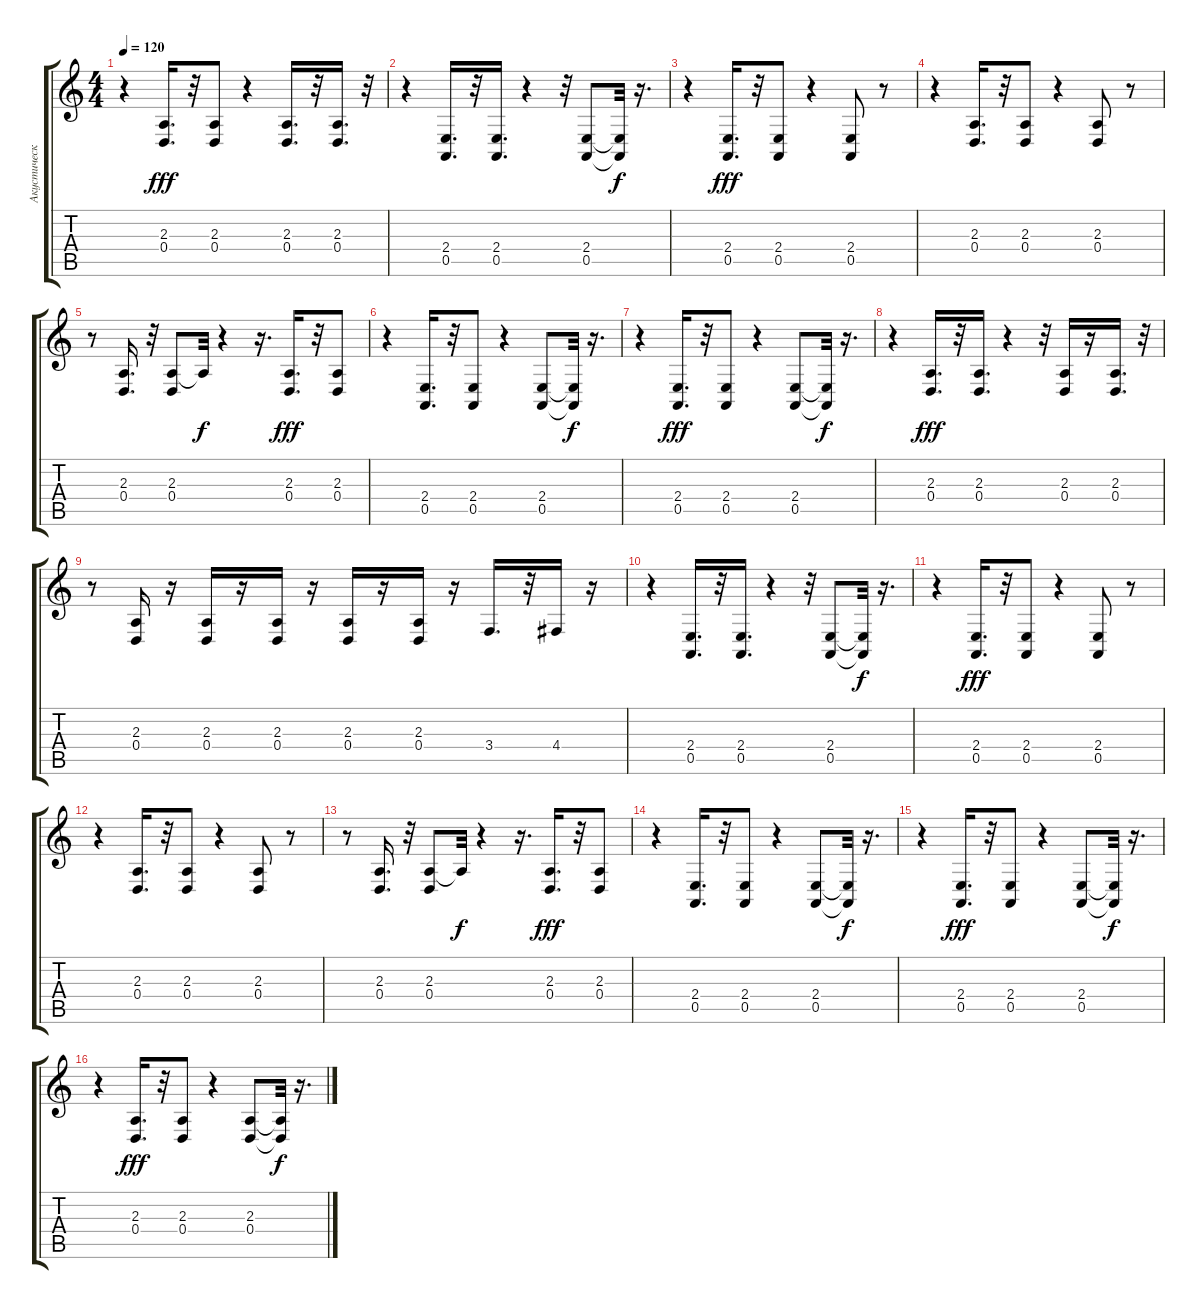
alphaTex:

\track ("Акустический Гранд Роял" "Акустическ") {instrument acousticgrandpiano}
\staff {score tabs}
\tuning (E4 B3 G3 D3 A2 E2) {hide}
\ts (4 4)
\tempo 120
\clef g2
\ks c
r.4{dy f} (2.3 0.4).16{d dy fff} r.32 (2.3 0.4).8 r.4 (2.3 0.4).16{d} r.32 (2.3 0.4).16{d} r.32 |
r.4 (2.4 0.5).16{d} r.32 (2.4 0.5).16{d} r.4 r.32 (2.4 0.5).8 (2.4{t} 0.5{t}).32{dy f} r.16{d} |
r.4 (2.4 0.5).16{d dy fff} r.32 (2.4 0.5).8 r.4 (2.4 0.5).8 r.8 |
r.4 (2.3 0.4).16{d} r.32 (2.3 0.4).8 r.4 (2.3 0.4).8 r.8 |
r.8 (2.3 0.4).16{d} r.32 (2.3 0.4).8 2.3{t}.32{dy f} r.4 r.16{d} (2.3 0.4).16{d dy fff} r.32 (2.3 0.4).8 |
r.4 (2.4 0.5).16{d} r.32 (2.4 0.5).8 r.4 (2.4 0.5).8 (2.4{t} 0.5{t}).32{dy f} r.16{d} |
r.4 (2.4 0.5).16{d dy fff} r.32 (2.4 0.5).8 r.4 (2.4 0.5).8 (2.4{t} 0.5{t}).32{dy f} r.16{d} |
r.4 (2.3 0.4).16{d dy fff} r.32 (2.3 0.4).16{d} r.4 r.32 (2.3 0.4).16 r.16 (2.3 0.4).16{d} r.32 |
r.8 (2.3 0.4).16 r.16 (2.3 0.4).16 r.16 (2.3 0.4).16 r.16 (2.3 0.4).16 r.16 (2.3 0.4).16 r.16 3.4.16{d} r.32 4.4.16 r.16 |
r.4 (2.4 0.5).16{d} r.32 (2.4 0.5).16{d} r.4 r.32 (2.4 0.5).8 (2.4{t} 0.5{t}).32{dy f} r.16{d} |
r.4 (2.4 0.5).16{d dy fff} r.32 (2.4 0.5).8 r.4 (2.4 0.5).8 r.8 |
r.4 (2.3 0.4).16{d} r.32 (2.3 0.4).8 r.4 (2.3 0.4).8 r.8 |
r.8 (2.3 0.4).16{d} r.32 (2.3 0.4).8 2.3{t}.32{dy f} r.4 r.16{d} (2.3 0.4).16{d dy fff} r.32 (2.3 0.4).8 |
r.4 (2.4 0.5).16{d} r.32 (2.4 0.5).8 r.4 (2.4 0.5).8 (2.4{t} 0.5{t}).32{dy f} r.16{d} |
r.4 (2.4 0.5).16{d dy fff} r.32 (2.4 0.5).8 r.4 (2.4 0.5).8 (2.4{t} 0.5{t}).32{dy f} r.16{d} |
r.4 (2.3 0.4).16{d dy fff} r.32 (2.3 0.4).8 r.4 (2.3 0.4).8 (2.3{t} 0.4{t}).32{dy f} r.16{d}
